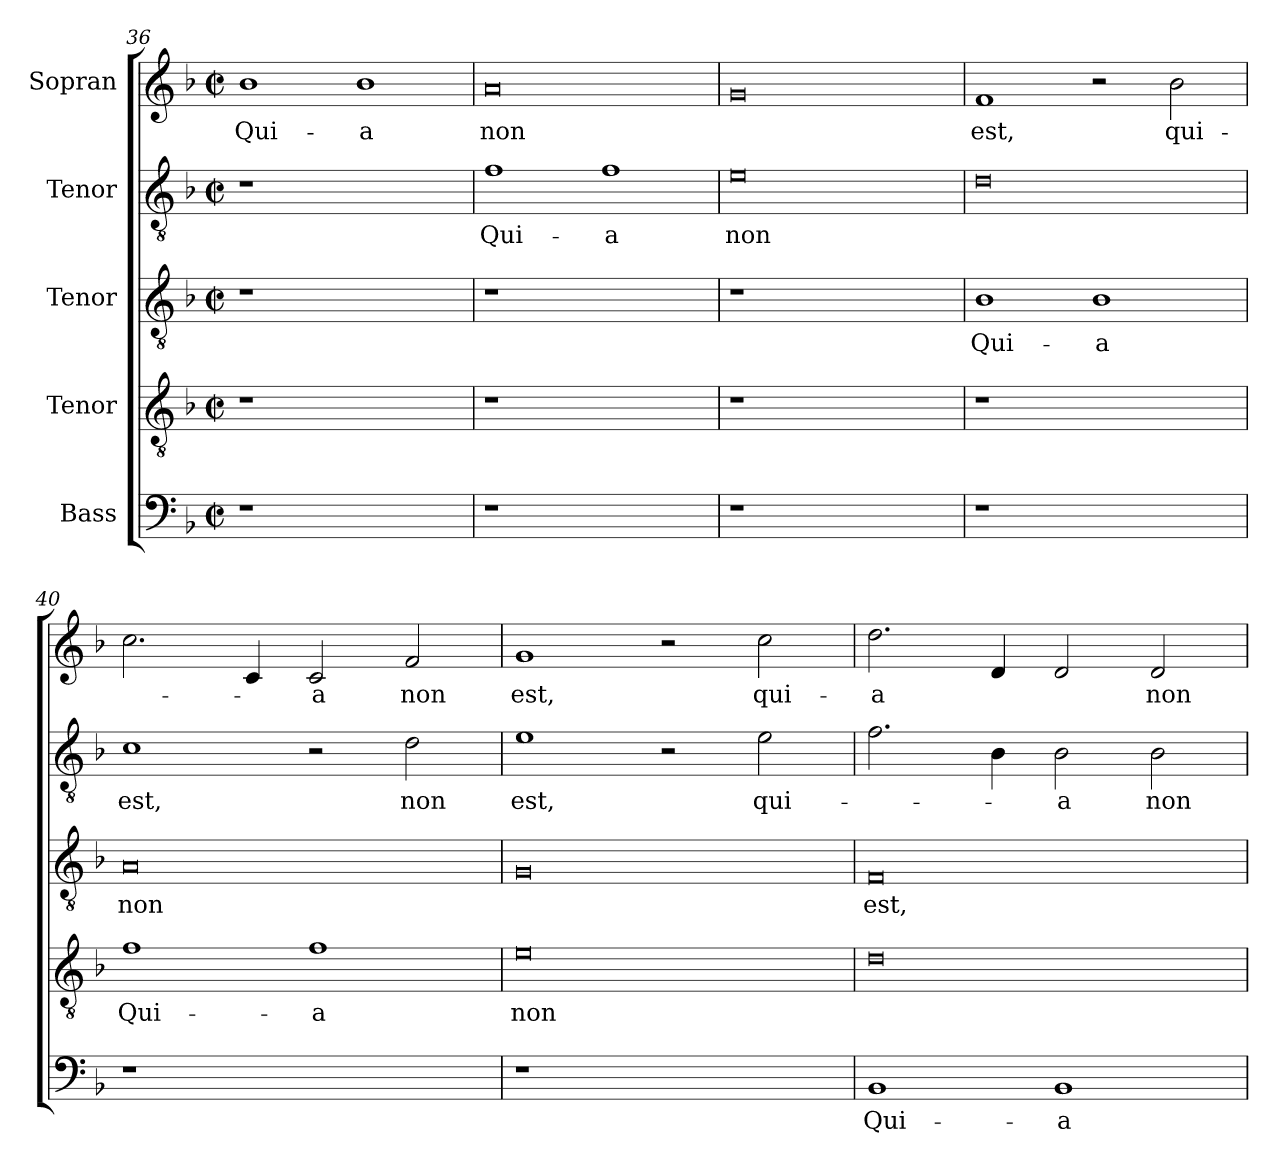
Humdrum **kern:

**kern	**text	**kern	**text	**kern	**text	**kern	**text	**kern	**text
*part5	*part5	*part4	*part4	*part3	*part3	*part2	*part2	*part1	*part1
*staff5	*staff5	*staff4	*staff4	*staff3	*staff3	*staff2	*staff2	*staff1	*staff1
*I"Bass	*	*I"Tenor	*	*I"Tenor	*	*I"Tenor	*	*I"Sopran	*
!!LO:LB:g=z
*clefF4	*	*clefGv2	*	*clefGv2	*	*clefGv2	*	*clefG2	*
*	*	*ITrd7c12	*	*ITrd7c12	*	*ITrd7c12	*	*	*
*k[b-]	*	*k[b-]	*	*k[b-]	*	*k[b-]	*	*k[b-]	*
*F:	*	*F:	*	*F:	*	*F:	*	*F:	*
*M2/2	*	*M2/2	*	*M2/2	*	*M2/2	*	*M2/2	*
*met(c|)	*	*met(c|)	*	*met(c|)	*	*met(c|)	*	*met(c|)	*
=36	=36	=36	=36	=36	=36	=36	=36	=36	=36
!LO:N:vis=1	!	!LO:N:vis=1	!	!LO:N:vis=1	!	!LO:N:vis=1	!	!	!
!	!	!	!	!	!	!	!	!	!LO:LY:b:color=#000000
1r	.	1r	.	1r	.	1r	.	1b-i	Qui-
!	!	!	!	!	!	!	!	!	!LO:LY:b:color=#000000
1ryy	.	1ryy	.	1ryy	.	1ryy	.	1b-i	-a
=37	=37	=37	=37	=37	=37	=37	=37	=37	=37
!LO:N:vis=1	!	!LO:N:vis=1	!	!LO:N:vis=1	!	!	!	!	!
!	!	!	!	!	!	!	!LO:LY:b:color=#000000	!	!
!	!	!	!	!	!	!	!	!	!LO:LY:b:color=#000000
1r	.	1r	.	1r	.	1Fi	Qui-	0ai	non
!	!	!	!	!	!	!	!LO:LY:b:color=#000000	!	!
1ryy	.	1ryy	.	1ryy	.	1Fi	-a	.	.
=38	=38	=38	=38	=38	=38	=38	=38	=38	=38
!LO:N:vis=1	!	!LO:N:vis=1	!	!LO:N:vis=1	!	!	!	!	!
!	!	!	!	!	!	!	!LO:LY:b:color=#000000	!	!
1r	.	1r	.	1r	.	0Ei	non	0gi	.
1ryy	.	1ryy	.	1ryy	.	.	.	.	.
=39	=39	=39	=39	=39	=39	=39	=39	=39	=39
!LO:N:vis=1	!	!LO:N:vis=1	!	!	!	!	!	!	!
!	!	!	!	!	!LO:LY:b:color=#000000	!	!	!	!
!	!	!	!	!	!	!	!	!	!LO:LY:b:color=#000000
1r	.	1r	.	1BB-i	Qui-	0Di	.	1fi	est,
!	!	!	!	!	!LO:LY:b:color=#000000	!	!	!	!
1ryy	.	1ryy	.	1BB-i	-a	.	.	2r	.
!	!	!	!	!	!	!	!	!	!LO:LY:b:color=#000000
.	.	.	.	.	.	.	.	2b-i\	qui-
=40	=40	=40	=40	=40	=40	=40	=40	=40	=40
!LO:N:vis=1	!	!	!	!	!	!	!	!	!
!	!	!	!LO:LY:b:color=#000000	!	!	!	!	!	!
!	!	!	!	!	!LO:LY:b:color=#000000	!	!	!	!
!	!	!	!	!	!	!	!LO:LY:b:color=#000000	!	!
1r	.	1Fi	Qui-	0AAi	non	1Ci	est,	2.cci\	.
.	.	.	.	.	.	.	.	4ci/	.
!	!	!	!LO:LY:b:color=#000000	!	!	!	!	!	!
!	!	!	!	!	!	!	!	!	!LO:LY:b:color=#000000
1ryy	.	1Fi	-a	.	.	2r	.	2ci/	-a
!	!	!	!	!	!	!	!LO:LY:b:color=#000000	!	!
!	!	!	!	!	!	!	!	!	!LO:LY:b:color=#000000
.	.	.	.	.	.	2Di\	non	2fi/	non
=41	=41	=41	=41	=41	=41	=41	=41	=41	=41
!LO:N:vis=1	!	!	!	!	!	!	!	!	!
!	!	!	!LO:LY:b:color=#000000	!	!	!	!	!	!
!	!	!	!	!	!	!	!LO:LY:b:color=#000000	!	!
!	!	!	!	!	!	!	!	!	!LO:LY:b:color=#000000
1r	.	0Ei	non	0GGi	.	1Ei	est,	1gi	est,
1ryy	.	.	.	.	.	2r	.	2r	.
!	!	!	!	!	!	!	!LO:LY:b:color=#000000	!	!
!	!	!	!	!	!	!	!	!	!LO:LY:b:color=#000000
.	.	.	.	.	.	2Ei\	qui-	2cci\	qui-
!!LO:LB:g=z
=42	=42	=42	=42	=42	=42	=42	=42	=42	=42
!	!LO:LY:b:color=#000000	!	!	!	!	!	!	!	!
!	!	!	!	!	!LO:LY:b:color=#000000	!	!	!	!
!	!	!	!	!	!	!	!	!	!LO:LY:b:color=#000000
1BB-i	Qui-	0Di	.	0FFi	est,	2.Fi\	.	2.ddi\	-a
.	.	.	.	.	.	4BB-i\	.	4di/	.
!	!LO:LY:b:color=#000000	!	!	!	!	!	!	!	!
!	!	!	!	!	!	!	!LO:LY:b:color=#000000	!	!
1BB-i	-a	.	.	.	.	2BB-i\	-a	2di/	.
!	!	!	!	!	!	!	!LO:LY:b:color=#000000	!	!
!	!	!	!	!	!	!	!	!	!LO:LY:b:color=#000000
.	.	.	.	.	.	2BB-i\	non	2di/	non
=	=	=	=	=	=	=	=	=	=
*-	*-	*-	*-	*-	*-	*-	*-	*-	*-
